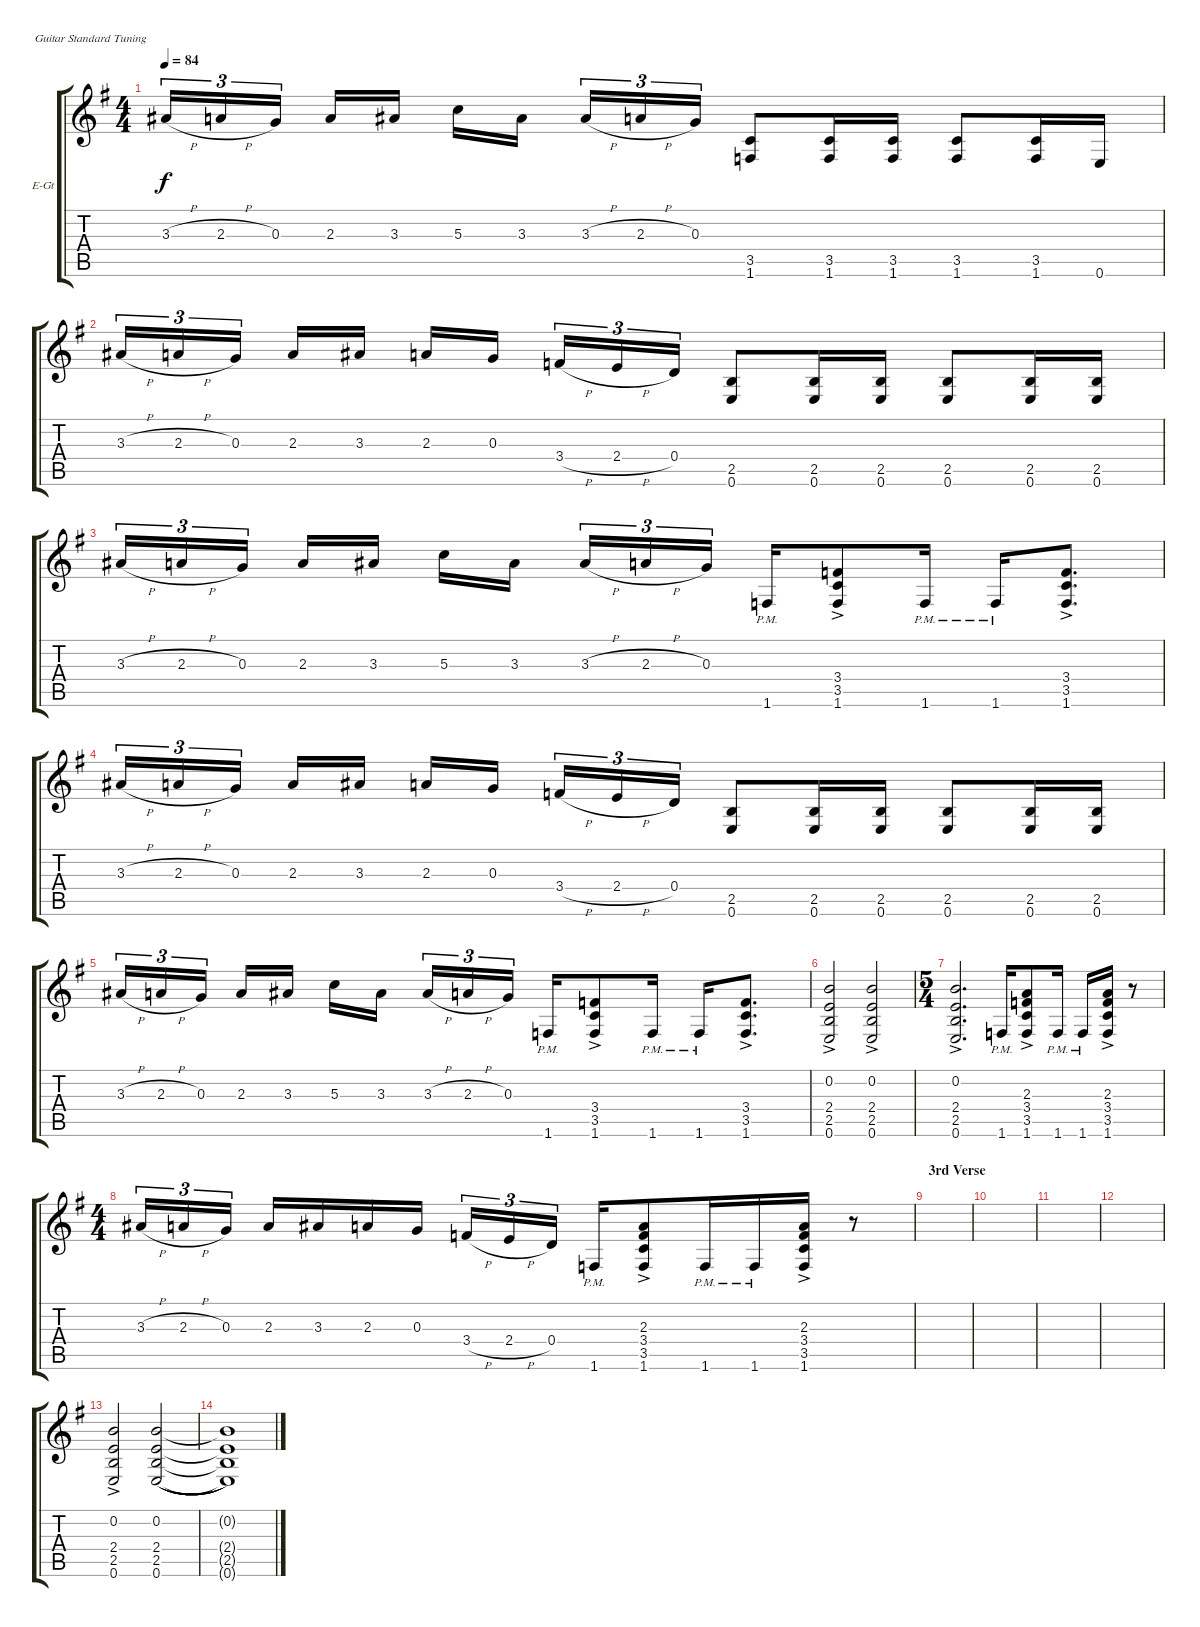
\bracketExtendMode groupsimilarinstruments
\firstSystemTrackNameOrientation horizontal
\otherSystemsTrackNameOrientation horizontal
\track ("1-Gt" "E-Gt") {instrument overdrivenguitar}
\staff {score tabs}
\tuning (E4 B3 G3 D3 A2 E2)
\ts (4 4)
\tempo 84
\clef g2
\scale
1.05549
\ks g
3.3{h}.16{tu (3 2) dy f} 2.3{h}.16{tu (3 2)} 0.3.16{tu (3 2)} 2.3.16 3.3.16 5.3.16 3.3.16 3.3{h}.16{tu (3 2)} 2.3{h}.16{tu (3 2)} 0.3.16{tu (3 2)} (3.5 1.6).8 (1.6 3.5).16 (1.6 3.5).16 (3.5 1.6).8 (1.6 3.5).16 0.6.16 |
\scale
0.944515 3.3{h}.16{tu (3 2)} 2.3{h}.16{tu (3 2)} 0.3.16{tu (3 2)} 2.3.16 3.3.16 2.3.16 0.3.16 3.4{h}.16{tu (3 2)} 2.4{h}.16{tu (3 2)} 0.4.16{tu (3 2)} (2.5 0.6).8 (0.6 2.5).16 (0.6 2.5).16 (2.5 0.6).8 (0.6 2.5).16 (0.6 2.5).16 |
\scale
1.05549 3.3{h}.16{tu (3 2)} 2.3{h}.16{tu (3 2)} 0.3.16{tu (3 2)} 2.3.16 3.3.16 5.3.16 3.3.16 3.3{h}.16{tu (3 2)} 2.3{h}.16{tu (3 2)} 0.3.16{tu (3 2)} 1.6{pm}.16 (3.4{ac} 3.5{ac} 1.6{ac}).8 1.6{pm}.16 1.6{pm}.16 (3.4{ac} 3.5{ac} 1.6{ac}).8{d} |
\scale
0.944515 3.3{h}.16{tu (3 2)} 2.3{h}.16{tu (3 2)} 0.3.16{tu (3 2)} 2.3.16 3.3.16 2.3.16 0.3.16 3.4{h}.16{tu (3 2)} 2.4{h}.16{tu (3 2)} 0.4.16{tu (3 2)} (2.5 0.6).8 (0.6 2.5).16 (0.6 2.5).16 (2.5 0.6).8 (0.6 2.5).16 (0.6 2.5).16 |
\scale
1.05549 3.3{h}.16{tu (3 2)} 2.3{h}.16{tu (3 2)} 0.3.16{tu (3 2)} 2.3.16 3.3.16 5.3.16 3.3.16 3.3{h}.16{tu (3 2)} 2.3{h}.16{tu (3 2)} 0.3.16{tu (3 2)} 1.6{pm}.16 (3.4{ac} 3.5{ac} 1.6{ac}).8 1.6{pm}.16 1.6{pm}.16 (3.4{ac} 3.5{ac} 1.6{ac}).8{d} |
\scale
0.944515 (2.4{ac} 2.5{ac} 0.6{ac} 0.2{ac}).2 (2.4{ac} 2.5{ac} 0.6{ac} 0.2{ac}).2 |
\ts (5 4)
\beaming (8 4 6)
\scale
1.08575 (2.4{ac} 2.5{ac} 0.6{ac} 0.2{ac}).2{d} 1.6{pm}.16 (3.5 1.6 3.4 2.3{ac}).8 1.6{pm}.16{beam split} 1.6{pm}.16 (3.5{ac} 1.6{ac} 3.4{ac} 2.3{ac}).16 r.8 |
\ts (4 4)
\beaming (8 4 6)
\scale
0.91425 3.3{h}.16{tu (3 2)} 2.3{h}.16{tu (3 2)} 0.3.16{tu (3 2)} 2.3.16 3.3.16 2.3.16 0.3.16 3.4{h}.16{tu (3 2)} 2.4{h}.16{tu (3 2)} 0.4.16{tu (3 2)} 1.6{pm}.16 (3.4 3.5{ac} 1.6 2.3).8 1.6{pm}.16 1.6{pm}.16 (3.4 3.5 1.6{ac} 2.3).16 r.8 |
\section ("" "3rd Verse")
\scale
1.05549 |
\scale
0.944515 |
\scale
1.05549 |
\scale
0.944515 |
\scale
1.05549 (2.4{ac} 2.5{ac} 0.6{ac} 0.2{ac}).2 (2.4 2.5 0.6 0.2).2{legatoorigin} |
\scale
0.944515 (2.4{t} 2.5{t} 0.6{t} 0.2{t}).1 |
\scale
1.05549 |
\scale
0.944515
